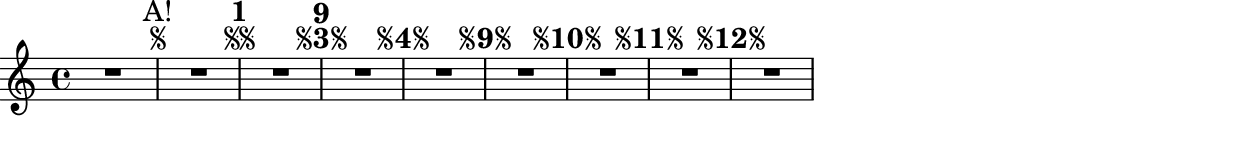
%% Generated by lilypond-book
%% Options: [exampleindent=10.16\mm,indent=0\mm,line-width=160\mm,paper-height=845.047\pt,paper-width=597.508\pt,papersize='(cons (* 597.508 pt) (* 845.047 pt))]
\include "lilypond-book-preamble.ly"


% ****************************************************************
% Start cut-&-pastable-section
% ****************************************************************

#(ly:set-option 'eps-box-padding 3.000000)



\paper {
  #(set-paper-size '(cons (* 597.508 pt) (* 845.047 pt)))
  indent = 0\mm
  line-width = 160\mm
  % offset the left padding, also add 1mm as lilypond creates cropped
  % images with a little space on the right
  line-width = #(- line-width (* mm  3.000000) (* mm 1))
}

\layout {
  
}




% ****************************************************************
% ly snippet:
% ****************************************************************
\sourcefilename "/lilypond-2.25.21/input/regression/mark-tracking-conflict-default-segno-mark.ly"
\sourcefileline 0
\version "2.23.6"
#(ly:set-option 'warning-as-error #t)

\header {
  texidoc = "LilyPond issues warnings when @code{\\segnoMark
\\default} conflicts with certain other simultaneous marks, and
engraves only the first.

Segno marks 1 to@tie{}3 should appear with various rehearsal marks.
Segno mark 4 and then 9 to@tie{}12 should appear alone."
}

\layout {
  \context {
    \Score
    rehearsalMarkFormatter = #format-mark-numbers
  }
}

\parallelMusic upper,lower {
  R1 \segnoMark \default |
  R1 \mark "A!" |
  %% no warning

  R1 \segnoMark \default |
  R1 \mark \default |
  %% no warning

  R1 \segnoMark \default |
  R1 \mark 9 |
  %% no warning

  R1 \segnoMark \default |
  R1 \segnoMark \default |
  %% no warning

  R1 \segnoMark \default |
  R1 \segnoMark 9 |
  %% no warning

  R1 \segnoMark \default |
  R1 \codaMark \default |
  #(ly:expect-warning (ly:translate-cpp-warning-scheme
                       "conflict with event: `%s'") "segno-mark-event")
  #(ly:expect-warning (ly:translate-cpp-warning-scheme
                       "discarding event: `%s'") "coda-mark-event")

  R1 \segnoMark \default |
  R1 \codaMark 2 |
  #(ly:expect-warning (ly:translate-cpp-warning-scheme
                       "conflict with event: `%s'") "segno-mark-event")
  #(ly:expect-warning (ly:translate-cpp-warning-scheme
                       "discarding event: `%s'") "coda-mark-event")

  R1 \segnoMark \default |
  R1 \sectionLabel "Coda" |
  #(ly:expect-warning (ly:translate-cpp-warning-scheme
                       "conflict with event: `%s'") "segno-mark-event")
  #(ly:expect-warning (ly:translate-cpp-warning-scheme
                       "discarding event: `%s'") "section-label-event")

  R1 |
  R1 |
}

\new Staff <<
  \new Voice \upper
  \new Voice \lower
>>



% ****************************************************************
% end ly snippet
% ****************************************************************
